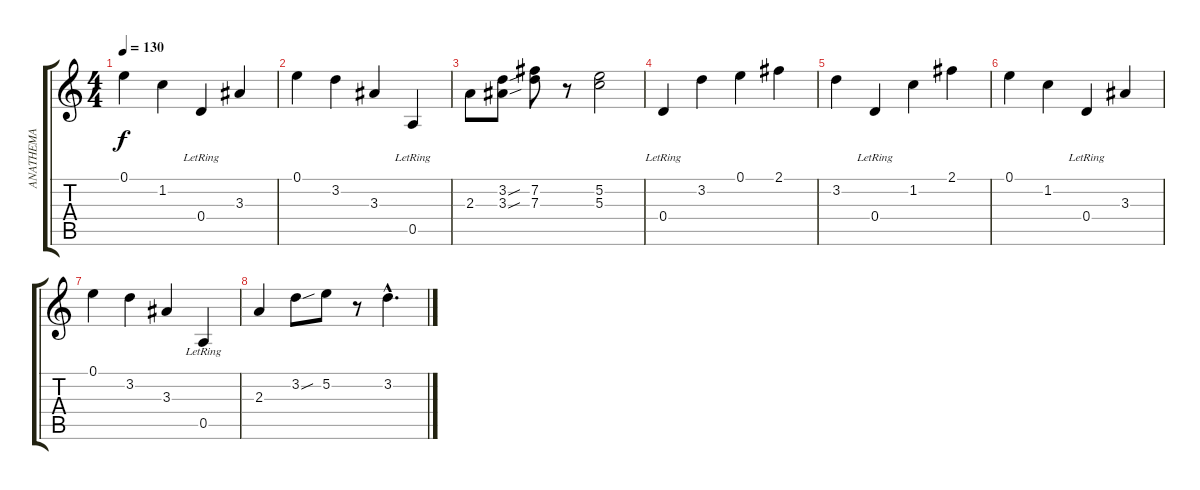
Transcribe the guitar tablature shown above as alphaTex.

\track ("ANATHEMA" "ANATHEMA") {instrument acousticguitarnylon}
\staff {score tabs}
\tuning (E4 B3 G3 D3 A2 E2) {hide}
\ts (4 4)
\tempo 130
\clef g2
\ks c
0.1.4{dy f} 1.2.4 0.4{lr}.4{volume 8} 3.3.4 |
0.1.4 3.2.4 3.3.4 0.5{lr}.4{volume 7} |
2.3.8 (3.2{sou} 3.3{sou}).8 (7.2 7.3).8 r.8 (5.2 5.3).2 |
0.4{lr}.4{volume 6} 3.2.4 0.1.4 2.1.4 |
3.2.4 0.4{lr}.4{volume 5} 1.2.4 2.1.4 |
0.1.4 1.2.4 0.4{lr}.4{volume 4} 3.3.4 |
0.1.4 3.2.4 3.3.4 0.5{lr}.4{volume 3} |
2.3.4 3.2{sou}.8 5.2.8 r.8 3.2{hac}.4{d}
